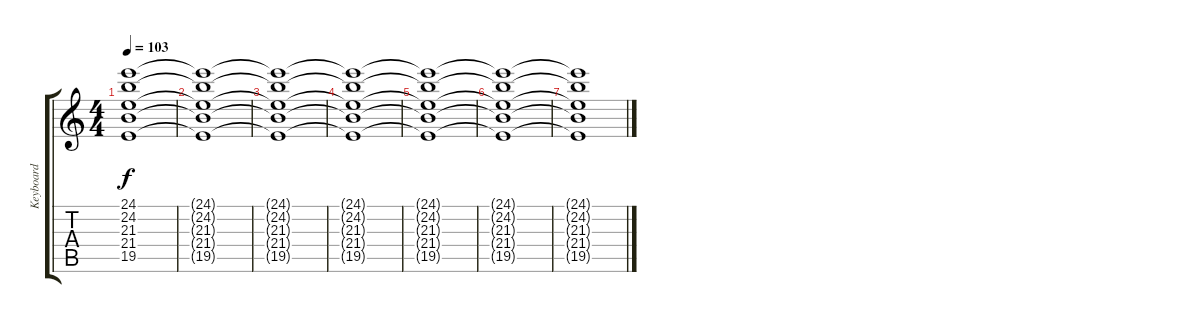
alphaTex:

\track ("Keyboard" "Keyboard") {instrument stringensemble1}
\staff {score tabs}
\tuning (E4 B3 G3 D3 A2 D2) {hide}
\ts (4 4)
\tempo 103
\clef g2
\ks c
(24.1{t} 24.2{t} 21.3{t} 21.4{t} 19.5{t}).1{dy f} |
(24.1{t} 24.2{t} 21.3{t} 21.4{t} 19.5{t}).1{volume 6} |
(24.1{t} 24.2{t} 21.3{t} 21.4{t} 19.5{t}).1 |
(24.1{t} 24.2{t} 21.3{t} 21.4{t} 19.5{t}).1{volume 3} |
(24.1{t} 24.2{t} 21.3{t} 21.4{t} 19.5{t}).1 |
(24.1{t} 24.2{t} 21.3{t} 21.4{t} 19.5{t}).1{volume 0} |
(24.1{t} 24.2{t} 21.3{t} 21.4{t} 19.5{t}).1
